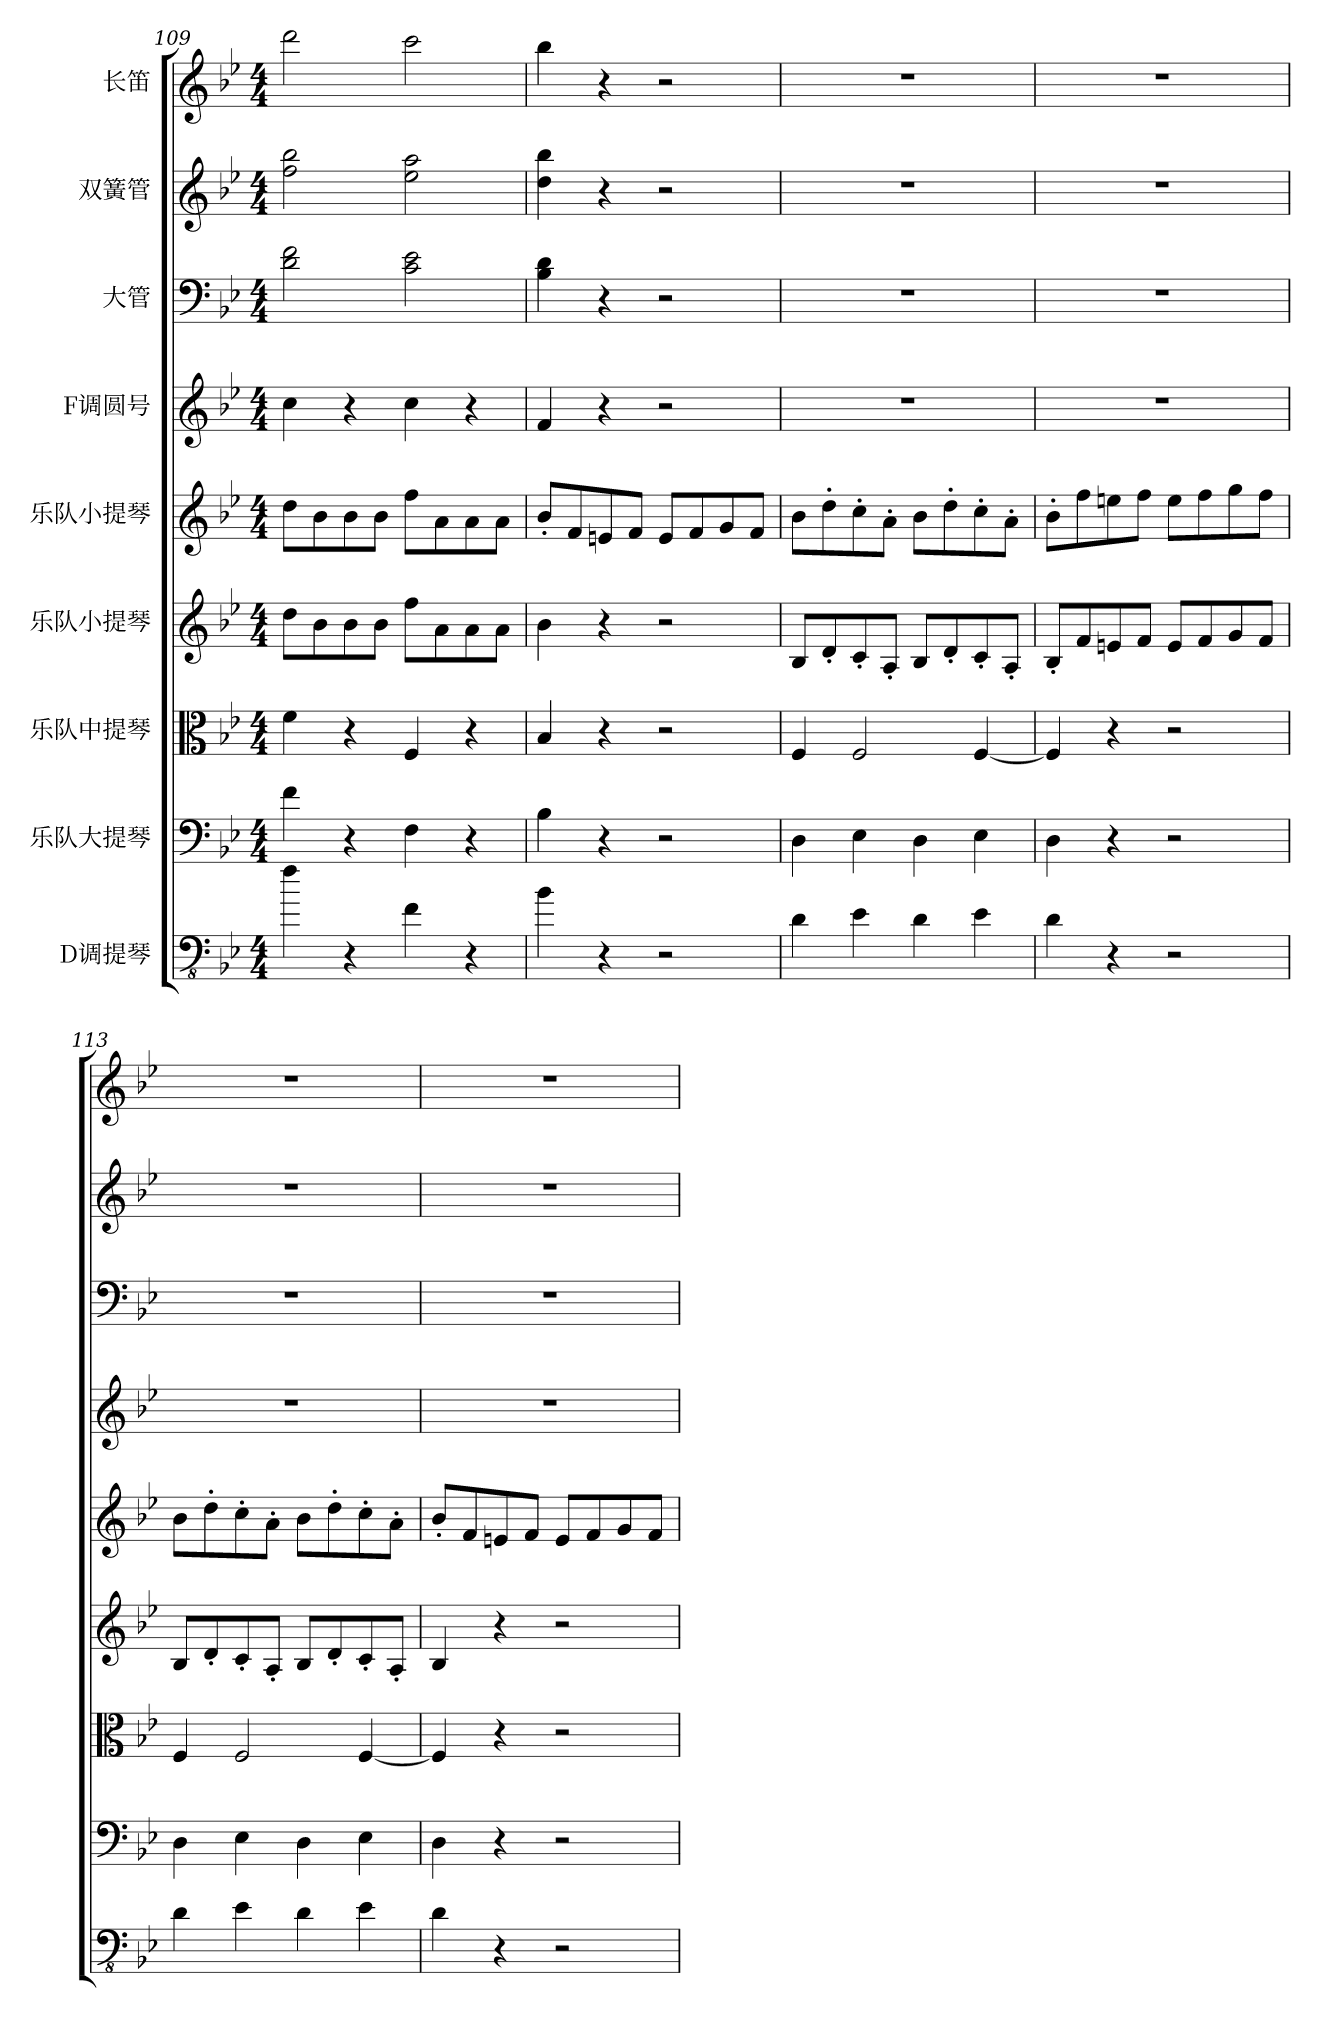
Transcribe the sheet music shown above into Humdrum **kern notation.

**kern	**kern	**kern	**kern	**kern	**kern	**kern	**kern	**kern
*part9	*part8	*part7	*part6	*part5	*part4	*part3	*part2	*part1
*staff9	*staff8	*staff7	*staff6	*staff5	*staff4	*staff3	*staff2	*staff1
*I"D调提琴	*I"乐队大提琴	*I"乐队中提琴	*I"乐队小提琴	*I"乐队小提琴	*I"F调圆号	*I"大管	*I"双簧管	*I"长笛
*clefFv4	*clefF4	*clefC3	*clefG2	*clefG2	*clefG2	*clefF4	*clefG2	*clefG2
*ITrd7c12	*	*	*	*	*ITrd4c7	*	*	*
*k[b-e-]	*k[b-e-]	*k[b-e-]	*k[b-e-]	*k[b-e-]	*k[b-e-a-]	*k[b-e-]	*k[b-e-]	*k[b-e-]
*M4/4	*M4/4	*M4/4	*M4/4	*M4/4	*M4/4	*M4/4	*M4/4	*M4/4
=109	=109	=109	=109	=109	=109	=109	=109	=109
4F\	4f\	4f\	8dd\L	8dd\L	4f\	2d\ 2f\	2ff\ 2bb-\	2ddd\
.	.	.	8b-\	8b-\	.	.	.	.
4r	4r	4r	8b-\	8b-\	4r	.	.	.
.	.	.	8b-\J	8b-\J	.	.	.	.
4FF\	4F\	4F/	8ff\L	8ff\L	4f\	2c\ 2e-\	2ee-\ 2aa\	2ccc\
.	.	.	8a\	8a\	.	.	.	.
4r	4r	4r	8a\	8a\	4r	.	.	.
.	.	.	8a\J	8a\J	.	.	.	.
=110	=110	=110	=110	=110	=110	=110	=110	=110
*	*	*	*	*	*	*	*	*MM269
4BB-\	4B-\	4B-/	4b-\	8b-'/L	4B-/	4B-\ 4d\	4dd\ 4bb-\	4bb-\
.	.	.	.	8f/	.	.	.	.
4r	4r	4r	4r	8en/	4r	4r	4r	4r
.	.	.	.	8f/J	.	.	.	.
2r	2r	2r	2r	8e/L	2r	2r	2r	2r
.	.	.	.	8f/	.	.	.	.
.	.	.	.	8g/	.	.	.	.
.	.	.	.	8f/J	.	.	.	.
=111	=111	=111	=111	=111	=111	=111	=111	=111
4DD\	4D\	4F/	8B-/L	8b-\L	1r	1r	1r	1r
.	.	.	8d'/	8dd'\	.	.	.	.
4EE-\	4E-\	2F/	8c'/	8cc'\	.	.	.	.
.	.	.	8A'/J	8a'\J	.	.	.	.
4DD\	4D\	.	8B-/L	8b-\L	.	.	.	.
.	.	.	8d'/	8dd'\	.	.	.	.
4EE-\	4E-\	[4F/	8c'/	8cc'\	.	.	.	.
.	.	.	8A'/J	8a'\J	.	.	.	.
!!LO:PB:g=z
=112	=112	=112	=112	=112	=112	=112	=112	=112
4DD\	4D\	4F/]	8B-'/L	8b-'\L	1r	1r	1r	1r
.	.	.	8f/	8ff\	.	.	.	.
4r	4r	4r	8en/	8een\	.	.	.	.
.	.	.	8f/J	8ff\J	.	.	.	.
2r	2r	2r	8e/L	8ee\L	.	.	.	.
.	.	.	8f/	8ff\	.	.	.	.
.	.	.	8g/	8gg\	.	.	.	.
.	.	.	8f/J	8ff\J	.	.	.	.
=113	=113	=113	=113	=113	=113	=113	=113	=113
4DD\	4D\	4F/	8B-/L	8b-\L	1r	1r	1r	1r
.	.	.	8d'/	8dd'\	.	.	.	.
4EE-\	4E-\	2F/	8c'/	8cc'\	.	.	.	.
.	.	.	8A'/J	8a'\J	.	.	.	.
4DD\	4D\	.	8B-/L	8b-\L	.	.	.	.
.	.	.	8d'/	8dd'\	.	.	.	.
4EE-\	4E-\	[4F/	8c'/	8cc'\	.	.	.	.
.	.	.	8A'/J	8a'\J	.	.	.	.
=114	=114	=114	=114	=114	=114	=114	=114	=114
4DD\	4D\	4F/]	4B-/	8b-'/L	1r	1r	1r	1r
.	.	.	.	8f/	.	.	.	.
4r	4r	4r	4r	8en/	.	.	.	.
.	.	.	.	8f/J	.	.	.	.
2r	2r	2r	2r	8e/L	.	.	.	.
.	.	.	.	8f/	.	.	.	.
.	.	.	.	8g/	.	.	.	.
.	.	.	.	8f/J	.	.	.	.
=	=	=	=	=	=	=	=	=
*-	*-	*-	*-	*-	*-	*-	*-	*-
